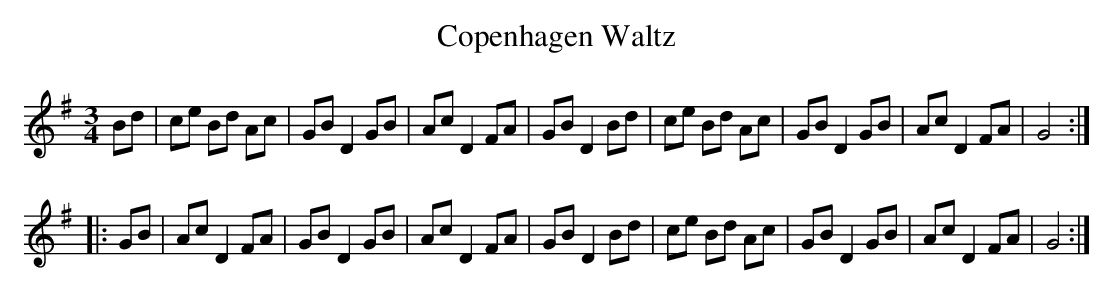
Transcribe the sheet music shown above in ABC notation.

X:1
T:Copenhagen Waltz
M:3/4
L:1/8
K:G
Bd |\
ce Bd Ac | GB D2 GB | Ac D2 FA | GB D2 Bd |\
ce Bd Ac | GB D2 GB | Ac D2 FA | G4 :|
|:GB |\
Ac D2 FA | GB D2 GB | Ac D2 FA | GB D2 Bd |\
ce Bd Ac | GB D2 GB | Ac D2 FA | G4 :|
